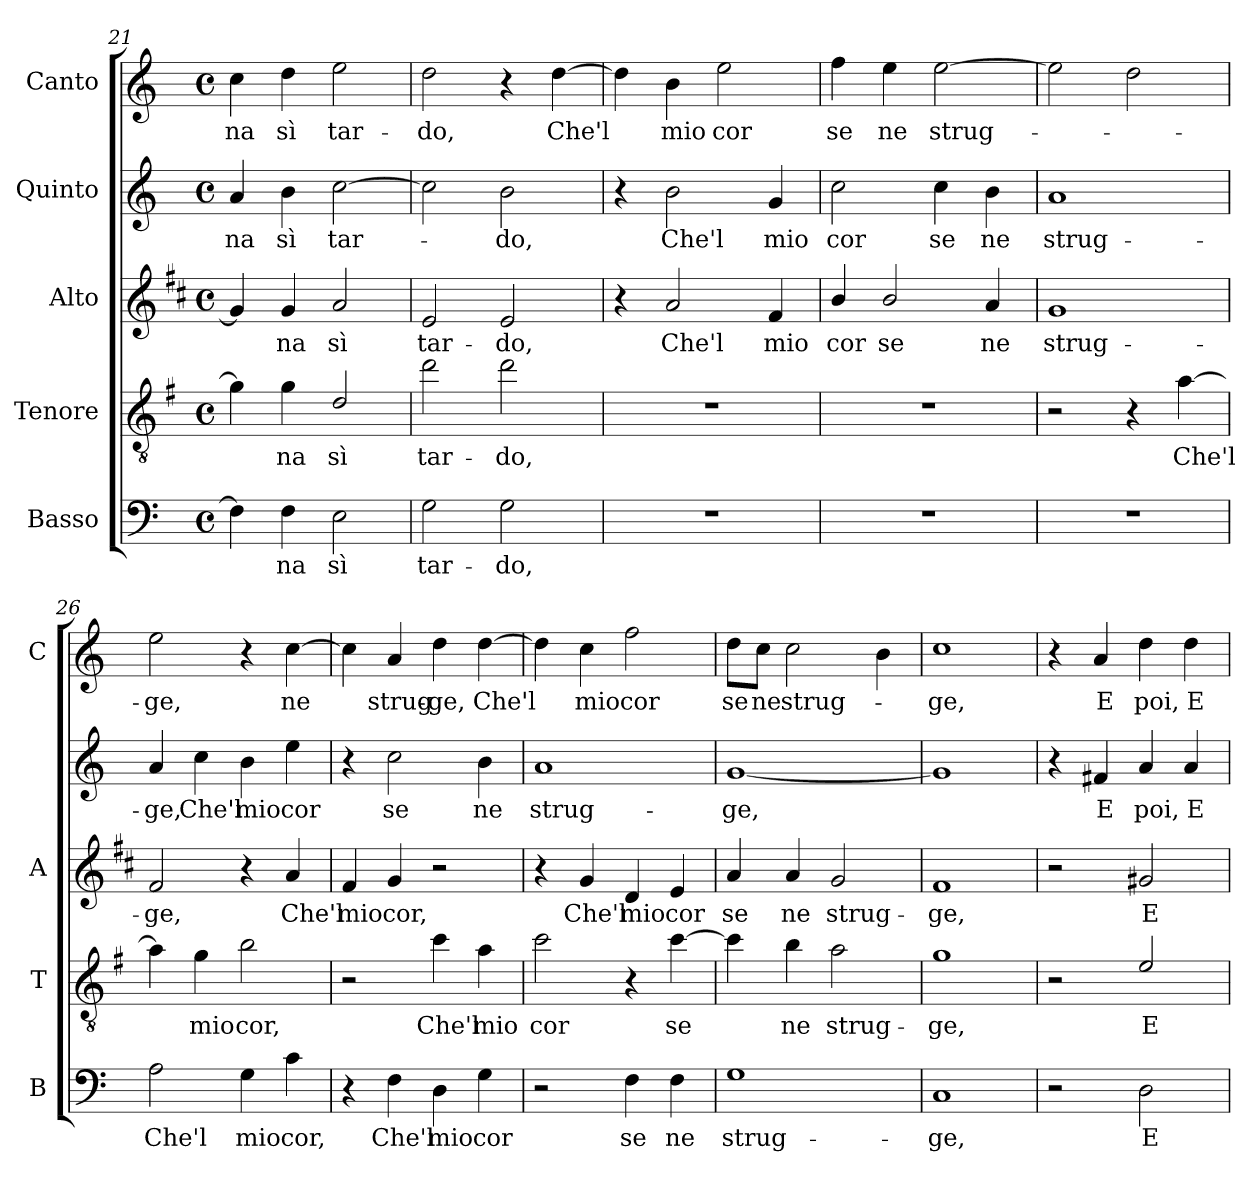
**kern	**text	**kern	**text	**kern	**text	**kern	**text	**kern	**text
*part5	*part5	*part4	*part4	*part3	*part3	*part2	*part2	*part1	*part1
*staff5	*staff5	*staff4	*staff4	*staff3	*staff3	*staff2	*staff2	*staff1	*staff1
*I"Basso	*	*I"Tenore	*	*I"Alto	*	*I"Quinto	*	*I"Canto	*
*I'B	*	*I'T	*	*I'A	*	*	*	*I'C	*
*clefF4	*	*clefGv2	*	*clefG2	*	*clefG2	*	*clefG2	*
*	*	*ITrd4c7	*	*ITrd1c2	*	*	*	*	*
*k[]	*	*k[]	*	*k[]	*	*k[]	*	*k[]	*
*C:	*	*C:	*	*C:	*	*C:	*	*C:	*
*M4/4	*	*M4/4	*	*M4/4	*	*M4/4	*	*M4/4	*
*met(c)	*	*met(c)	*	*met(c)	*	*met(c)	*	*met(c)	*
=21	=21	=21	=21	=21	=21	=21	=21	=21	=21
!	!	!	!	!	!	!	!LO:LY:b	!	!LO:LY:b
4F\]	.	4c\]	.	4f/]	.	4a/	-na	4cc\	-na
!	!LO:LY:b	!	!LO:LY:b	!	!LO:LY:b	!	!LO:LY:b	!	!LO:LY:b
4F\	-na	4c\	-na	4f/	-na	4b\	sì	4dd\	sì
!	!LO:LY:b	!	!LO:LY:b	!	!LO:LY:b	!	!LO:LY:b	!	!LO:LY:b
2E\	sì	2G/	sì	2g/	sì	[2cc\	tar-	2ee\	tar-
=22	=22	=22	=22	=22	=22	=22	=22	=22	=22
!	!LO:LY:b	!	!LO:LY:b	!	!LO:LY:b	!	!	!	!LO:LY:b
2G\	tar-	2g\	tar-	2d/	tar-	2cc\]	.	2dd\	-do,
!	!LO:LY:b	!	!LO:LY:b	!	!LO:LY:b	!	!LO:LY:b	!	!
2G\	-do,	2g\	-do,	2d/	-do,	2b\	-do,	4r	.
!	!	!	!	!	!	!	!	!	!LO:LY:b
.	.	.	.	.	.	.	.	[4dd\	Che'l
=23	=23	=23	=23	=23	=23	=23	=23	=23	=23
1r	.	1r	.	4r	.	4r	.	4dd\]	.
!	!	!	!	!	!LO:LY:b	!	!LO:LY:b	!	!LO:LY:b
.	.	.	.	2g/	Che'l	2b\	Che'l	4b\	mio
!	!	!	!	!	!	!	!	!	!LO:LY:b
.	.	.	.	.	.	.	.	2ee\	cor
!	!	!	!	!	!LO:LY:b	!	!LO:LY:b	!	!
.	.	.	.	4e/	mio	4g/	mio	.	.
=24	=24	=24	=24	=24	=24	=24	=24	=24	=24
!	!	!	!	!	!LO:LY:b	!	!LO:LY:b	!	!LO:LY:b
1r	.	1r	.	4a/	cor	2cc\	cor	4ff\	se
!	!	!	!	!	!LO:LY:b	!	!	!	!LO:LY:b
.	.	.	.	2a/	se	.	.	4ee\	ne
!	!	!	!	!	!	!	!LO:LY:b	!	!LO:LY:b
.	.	.	.	.	.	4cc\	se	[2ee\	strug-
!	!	!	!	!	!LO:LY:b	!	!LO:LY:b	!	!
.	.	.	.	4g/	ne	4b\	ne	.	.
=25	=25	=25	=25	=25	=25	=25	=25	=25	=25
!	!	!	!	!	!LO:LY:b	!	!LO:LY:b	!	!
1r	.	2r	.	1f	strug-	1a	strug-	2ee\]	.
.	.	4r	.	.	.	.	.	2dd\	.
!	!	!	!LO:LY:b	!	!	!	!	!	!
.	.	[4d\	Che'l	.	.	.	.	.	.
!!LO:LB:g=z
=26	=26	=26	=26	=26	=26	=26	=26	=26	=26
!	!LO:LY:b	!	!	!	!LO:LY:b	!	!LO:LY:b	!	!LO:LY:b
2A\	Che'l	4d\]	.	2e/	-ge,	4a/	-ge,	2ee\	-ge,
!	!	!	!LO:LY:b	!	!	!	!LO:LY:b	!	!
.	.	4c\	mio	.	.	4cc\	Che'l	.	.
!	!LO:LY:b	!	!LO:LY:b	!	!	!	!LO:LY:b	!	!
4G\	mio	2e\	cor,	4r	.	4b\	mio	4r	.
!	!LO:LY:b	!	!	!	!LO:LY:b	!	!LO:LY:b	!	!LO:LY:b
4c\	cor,	.	.	4g/	Che'l	4ee\	cor	[4cc\	ne
=27	=27	=27	=27	=27	=27	=27	=27	=27	=27
!	!	!	!	!	!LO:LY:b	!	!	!	!
4r	.	2r	.	4e/	mio	4r	.	4cc\]	.
!	!LO:LY:b	!	!	!	!LO:LY:b	!	!LO:LY:b	!	!LO:LY:b
4F\	Che'l	.	.	4f/	cor,	2cc\	se	4a/	strug-
!	!LO:LY:b	!	!LO:LY:b	!	!	!	!	!	!LO:LY:b
4D\	mio	4f\	Che'l	2r	.	.	.	4dd\	-ge,
!	!LO:LY:b	!	!LO:LY:b	!	!	!	!LO:LY:b	!	!LO:LY:b
4G\	cor	4d\	mio	.	.	4b\	ne	[4dd\	Che'l
=28	=28	=28	=28	=28	=28	=28	=28	=28	=28
!	!	!	!LO:LY:b	!	!	!	!LO:LY:b	!	!
2r	.	2f\	cor	4r	.	1a	strug-	4dd\]	.
!	!	!	!	!	!LO:LY:b	!	!	!	!LO:LY:b
.	.	.	.	4f/	Che'l	.	.	4cc\	mio
!	!LO:LY:b	!	!	!	!LO:LY:b	!	!	!	!LO:LY:b
4F\	se	4r	.	4c/	mio	.	.	2ff\	cor
!	!LO:LY:b	!	!LO:LY:b	!	!LO:LY:b	!	!	!	!
4F\	ne	[4f\	se	4d/	cor	.	.	.	.
=29	=29	=29	=29	=29	=29	=29	=29	=29	=29
!	!LO:LY:b	!	!	!	!LO:LY:b	!	!LO:LY:b	!	!LO:LY:b
1G	strug-	4f\]	.	4g/	se	[1g	-ge,	8dd\L	se
!	!	!	!	!	!	!	!	!	!LO:LY:b
.	.	.	.	.	.	.	.	8cc\J	ne
!	!	!	!LO:LY:b	!	!LO:LY:b	!	!	!	!LO:LY:b
.	.	4e\	ne	4g/	ne	.	.	2cc\	strug-
!	!	!	!LO:LY:b	!	!LO:LY:b	!	!	!	!
.	.	2d\	strug-	2f/	strug-	.	.	.	.
.	.	.	.	.	.	.	.	4b\	.
=30	=30	=30	=30	=30	=30	=30	=30	=30	=30
!	!LO:LY:b	!	!LO:LY:b	!	!LO:LY:b	!	!	!	!LO:LY:b
1C	-ge,	1c	-ge,	1e	-ge,	1g]	.	1cc	-ge,
=31	=31	=31	=31	=31	=31	=31	=31	=31	=31
2r	.	2r	.	2r	.	4r	.	4r	.
!	!	!	!	!	!	!	!LO:LY:b	!	!LO:LY:b
.	.	.	.	.	.	4f#X/	E	4a/	E
!	!LO:LY:b	!	!LO:LY:b	!	!LO:LY:b	!	!LO:LY:b	!	!LO:LY:b
2D\	E	2A/	E	2f#X/	E	4a/	poi,	4dd\	poi,
!	!	!	!	!	!	!	!LO:LY:b	!	!LO:LY:b
.	.	.	.	.	.	4a/	E	4dd\	E
=	=	=	=	=	=	=	=	=	=
*-	*-	*-	*-	*-	*-	*-	*-	*-	*-
